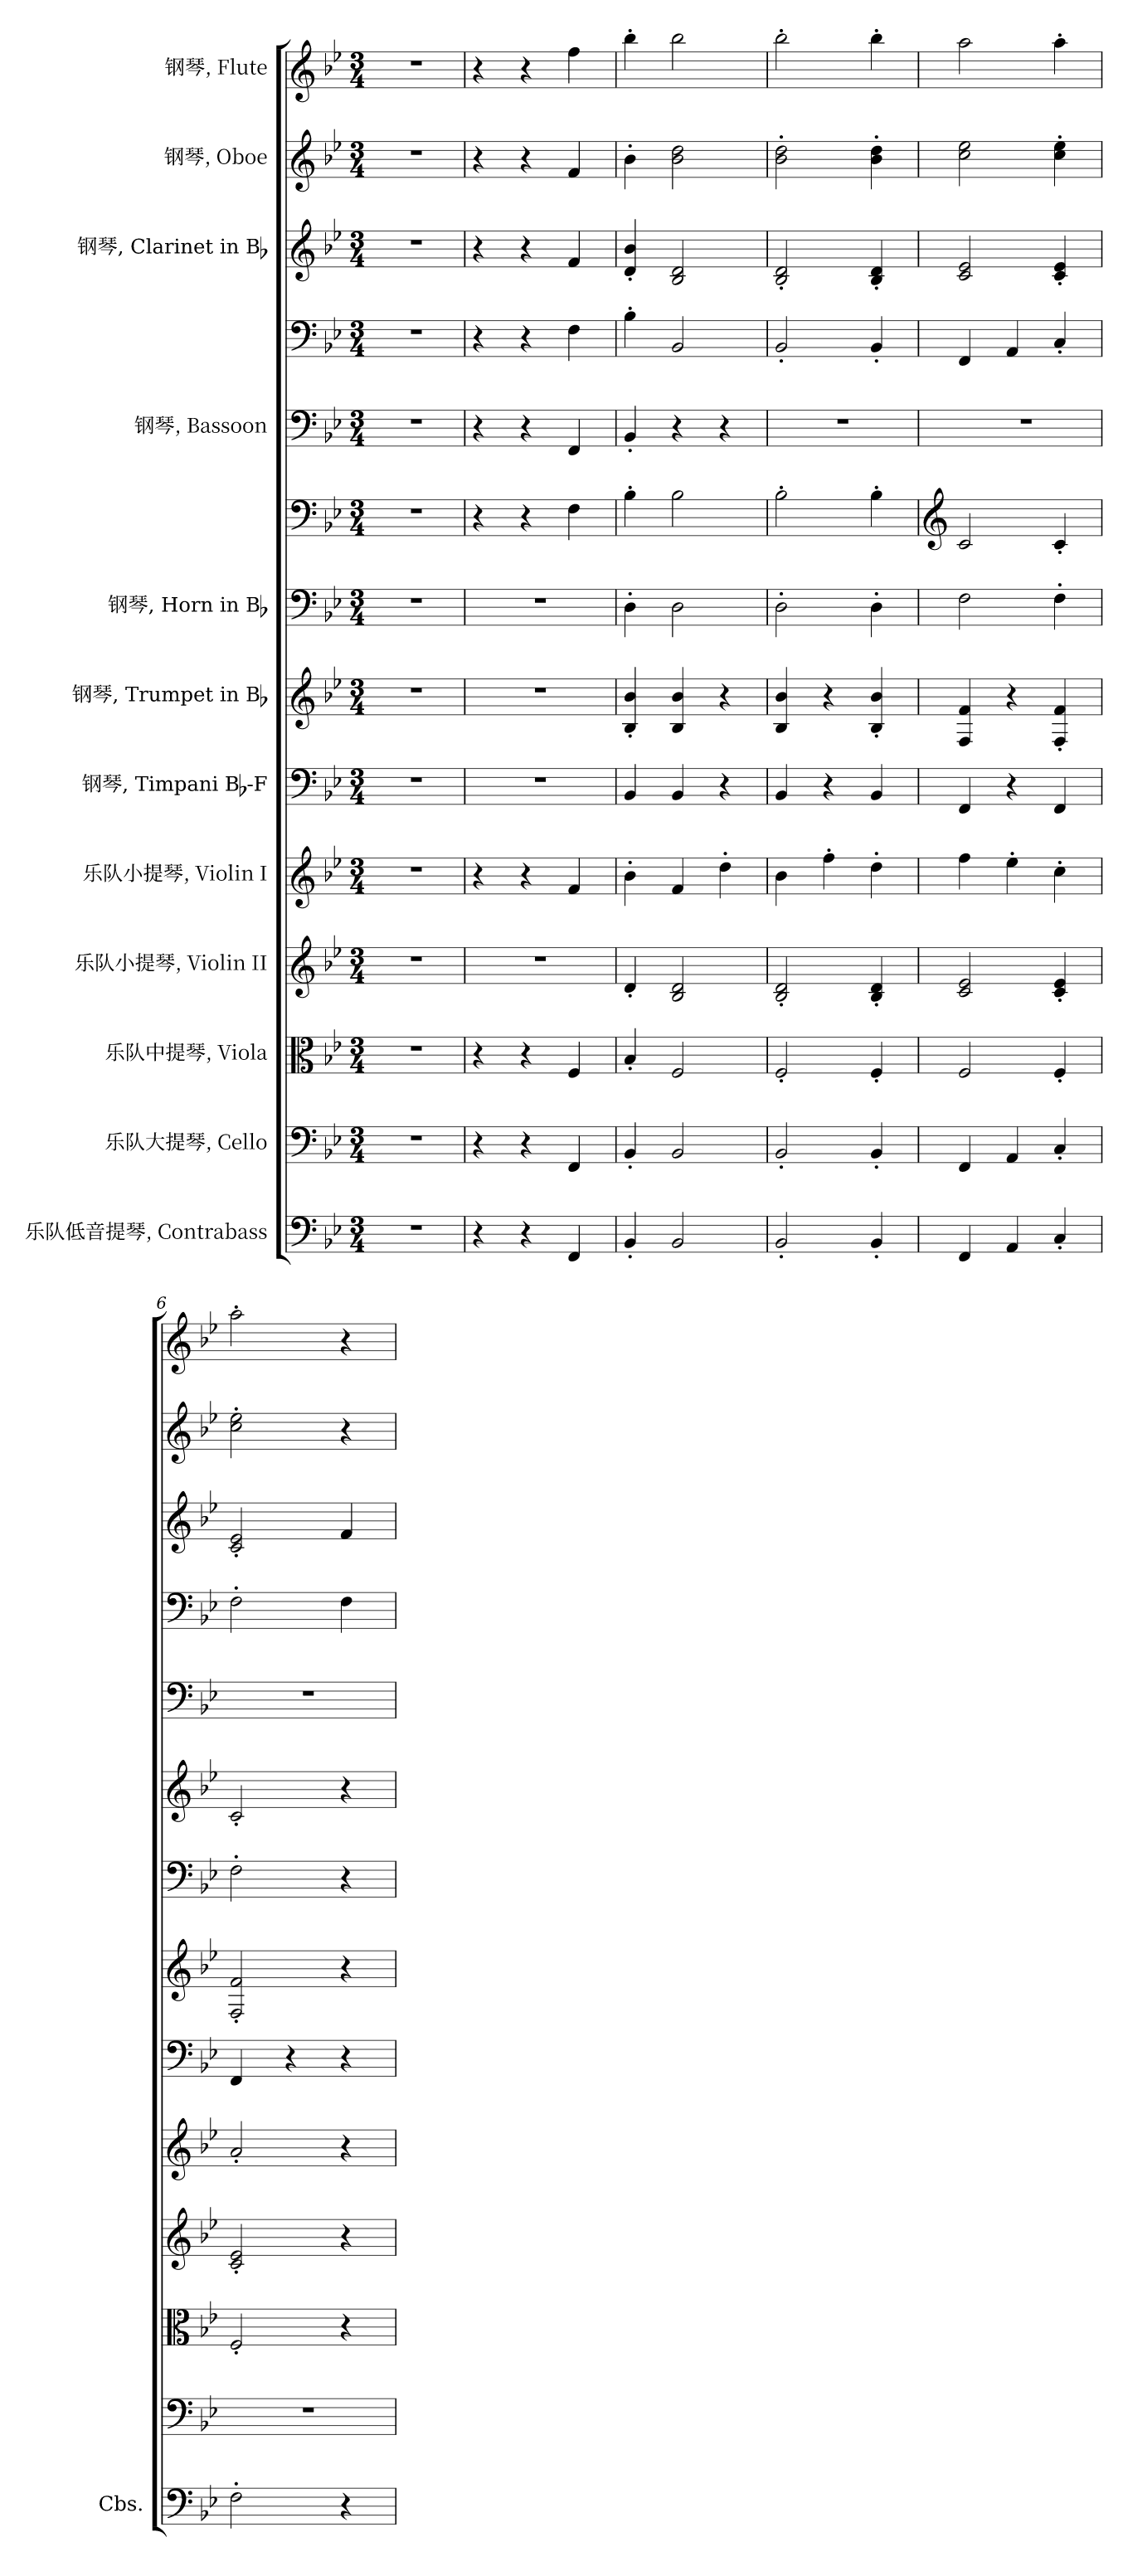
**kern	**kern	**kern	**kern	**kern	**kern	**kern	**kern	**kern	**kern	**kern	**kern	**kern	**kern
*part12	*part11	*part10	*part9	*part8	*part7	*part6	*part5	*part5	*part4	*part4	*part3	*part2	*part1
*staff14	*staff13	*staff12	*staff11	*staff10	*staff9	*staff8	*staff7	*staff6	*staff5	*staff4	*staff3	*staff2	*staff1
*I"乐队低音提琴, Contrabass	*I"乐队大提琴, Cello	*I"乐队中提琴, Viola	*I"乐队小提琴, Violin II	*I"乐队小提琴, Violin I	*I"钢琴, Timpani Bb-F	*I"钢琴, Trumpet in Bb	*I"钢琴, Horn in Bb	*	*I"钢琴, Bassoon	*	*I"钢琴, Clarinet in Bb	*I"钢琴, Oboe	*I"钢琴, Flute
*I'Cbs.	*	*	*	*	*	*	*	*	*	*	*	*	*
*clefF4	*clefF4	*clefC3	*clefG2	*clefG2	*clefF4	*clefG2	*clefF4	*clefF4	*clefF4	*clefF4	*clefG2	*clefG2	*clefG2
*ITrd7c12	*	*	*	*	*	*	*	*	*	*	*	*	*
*k[b-e-]	*k[b-e-]	*k[b-e-]	*k[b-e-]	*k[b-e-]	*k[b-e-]	*k[b-e-]	*k[b-e-]	*k[b-e-]	*k[b-e-]	*k[b-e-]	*k[b-e-]	*k[b-e-]	*k[b-e-]
*M3/4	*M3/4	*M3/4	*M3/4	*M3/4	*M3/4	*M3/4	*M3/4	*M3/4	*M3/4	*M3/4	*M3/4	*M3/4	*M3/4
*MM300	*MM300	*MM300	*MM300	*MM300	*MM300	*MM300	*MM300	*MM300	*MM300	*MM300	*MM300	*MM300	*MM300
=1	=1	=1	=1	=1	=1	=1	=1	=1	=1	=1	=1	=1	=1
2.r	2.r	2.r	2.r	2.r	2.r	2.r	2.r	2.r	2.r	2.r	2.r	2.r	2.r
=2	=2	=2	=2	=2	=2	=2	=2	=2	=2	=2	=2	=2	=2
4r	4r	4r	2.r	4r	2.r	2.r	2.r	4r	4r	4r	4r	4r	4r
4r	4r	4r	.	4r	.	.	.	4r	4r	4r	4r	4r	4r
4FFF/	4FF/	4F/	.	4f/	.	.	.	4F\	4FF/	4F\	4f/	4f/	4ff\
=3	=3	=3	=3	=3	=3	=3	=3	=3	=3	=3	=3	=3	=3
4BBB-'/	4BB-'/	4B-'/	4d'/	4b-'\	4BB-/	4B-/' 4b-/'	4D'\	4B-'\	4BB-'/	4B-'\	4d/' 4b-/'	4b-'\	4bb-'\
2BBB-/	2BB-/	2F/	2B-/ 2d/	4f/	4BB-/	4B-/ 4b-/	2D\	2B-\	4r	2BB-/	2B-/ 2d/	2b-\ 2dd\	2bb-\
.	.	.	.	4dd'\	4r	4r	.	.	4r	.	.	.	.
=4	=4	=4	=4	=4	=4	=4	=4	=4	=4	=4	=4	=4	=4
2BBB-'/	2BB-'/	2F'/	2B-/' 2d/'	4b-\	4BB-/	4B-/ 4b-/	2D'\	2B-'\	2.r	2BB-'/	2B-/' 2d/'	2b-\' 2dd\'	2bb-'\
.	.	.	.	4ff'\	4r	4r	.	.	.	.	.	.	.
4BBB-'/	4BB-'/	4F'/	4B-/' 4d/'	4dd'\	4BB-/	4B-/' 4b-/'	4D'\	4B-'\	.	4BB-'/	4B-/' 4d/'	4b-\' 4dd\'	4bb-'\
=5	=5	=5	=5	=5	=5	=5	=5	=5	=5	=5	=5	=5	=5
*	*	*	*	*	*	*	*	*clefG2	*	*	*	*	*
4FFF/	4FF/	2F/	2c/ 2e-/	4ff\	4FF/	4F/ 4f/	2F\	2c/	2.r	4FF/	2c/ 2e-/	2cc\ 2ee-\	2aa\
4AAA/	4AA/	.	.	4ee-'\	4r	4r	.	.	.	4AA/	.	.	.
4CC'/	4C'/	4F'/	4c/' 4e-/'	4cc'\	4FF/	4F/' 4f/'	4F'\	4c'/	.	4C'/	4c/' 4e-/'	4cc\' 4ee-\'	4aa'\
=6	=6	=6	=6	=6	=6	=6	=6	=6	=6	=6	=6	=6	=6
2FF'\	2.r	2F'/	2c/' 2e-/'	2a'/	4FF/	2F/' 2f/'	2F'\	2c'/	2.r	2F'\	2c/' 2e-/'	2cc\' 2ee-\'	2aa'\
.	.	.	.	.	4r	.	.	.	.	.	.	.	.
*	*	*	*	*	*	*	*	*	*	*	*	*	*MM300
4r	.	4r	4r	4r	4r	4r	4r	4r	.	4F\	4f/	4r	4r
=	=	=	=	=	=	=	=	=	=	=	=	=	=
*-	*-	*-	*-	*-	*-	*-	*-	*-	*-	*-	*-	*-	*-
